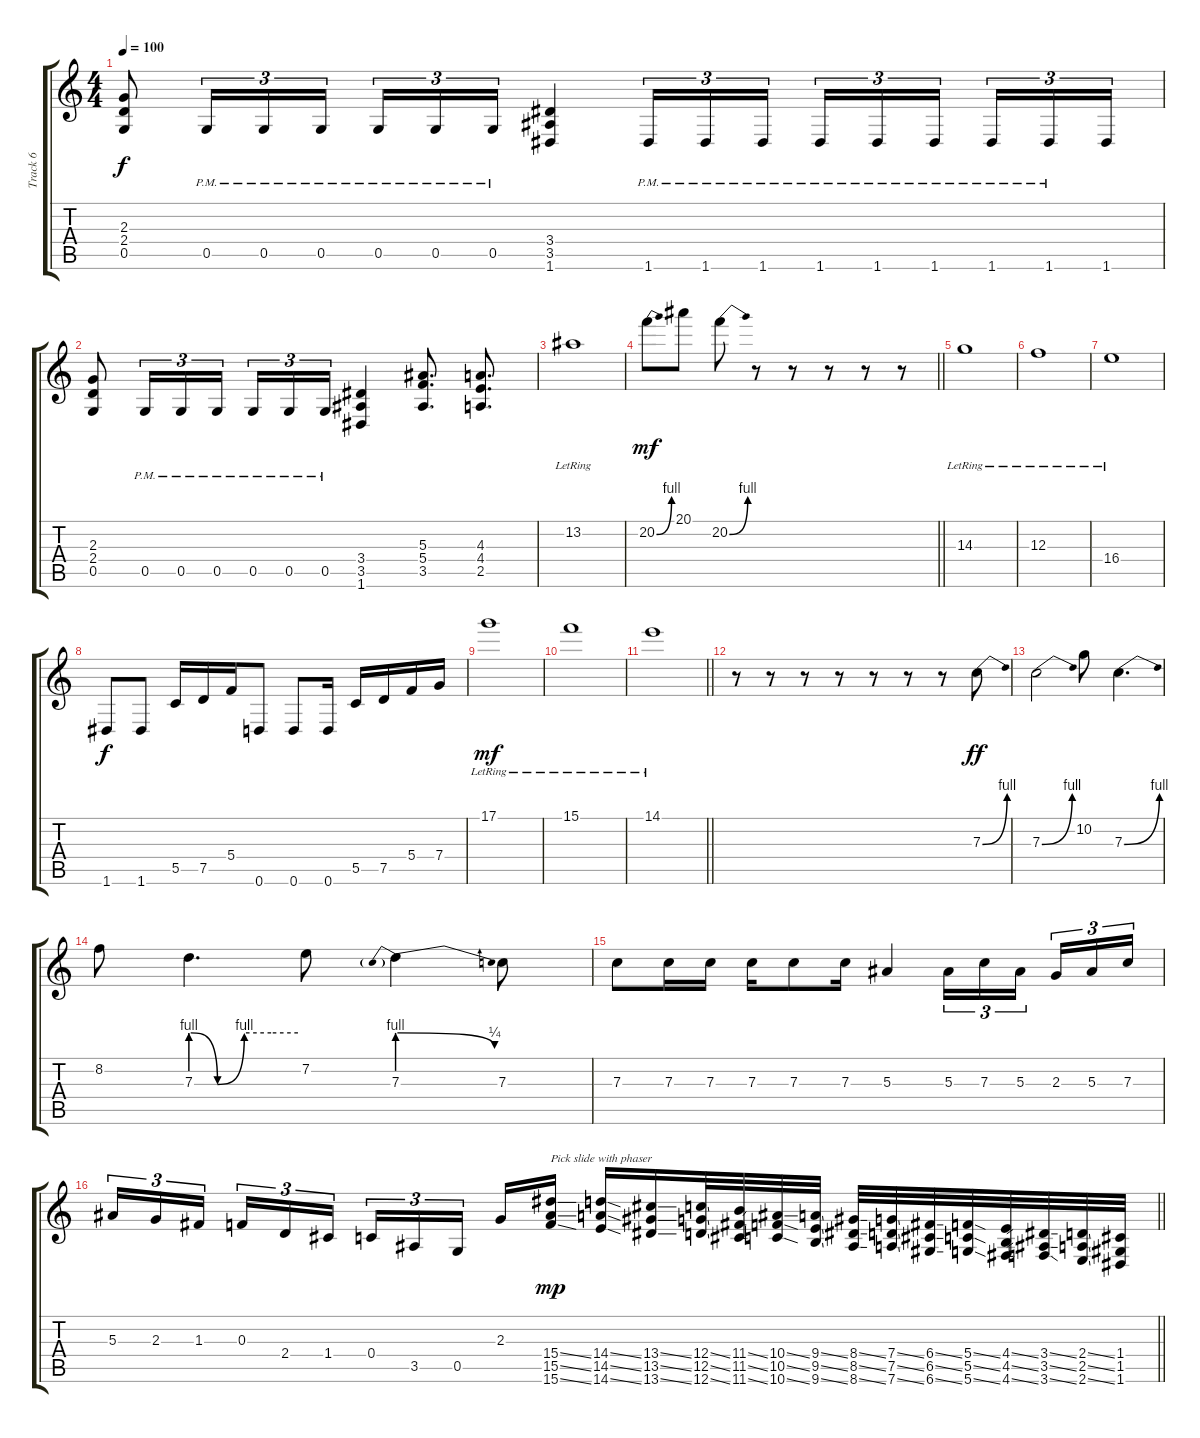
\track ("Track 6" "Track 6") {instrument overdrivenguitar}
\staff {score tabs}
\tuning (D4 A3 F3 C3 G2 D2) {hide}
\ts (4 4)
\tempo 100
\clef g2
\ks c
(2.3 2.4 0.5).8{dy f} 0.5{pm}.16{tu (3 2)} 0.5{pm}.16{tu (3 2)} 0.5{pm}.16{tu (3 2)} 0.5{pm}.16{tu (3 2)} 0.5{pm}.16{tu (3 2)} 0.5{pm}.16{tu (3 2)} (3.4 3.5 1.6).4 1.6{pm}.16{tu (3 2)} 1.6{pm}.16{tu (3 2)} 1.6{pm}.16{tu (3 2)} 1.6{pm}.16{tu (3 2)} 1.6{pm}.16{tu (3 2)} 1.6{pm}.16{tu (3 2) beam splitsecondary} 1.6{pm}.16{tu (3 2)} 1.6{pm}.16{tu (3 2)} 1.6.16{tu (3 2)} |
(2.3 2.4 0.5).8 0.5{pm}.16{tu (3 2)} 0.5{pm}.16{tu (3 2)} 0.5{pm}.16{tu (3 2)} 0.5{pm}.16{tu (3 2)} 0.5{pm}.16{tu (3 2)} 0.5{pm}.16{tu (3 2)} (3.4 3.5 1.6).4 (5.3 5.4 3.5).8{d} (4.3 4.4 2.5).8{d} |
13.2{lr}.1 |
\barLineRight lightlight
20.2{be (bend 0 0 60 4)}.8{dy mf} 20.1.8 20.2{be (bend 0 0 60 4)}.8 r.8 r.8 r.8 r.8 r.8 |
14.3{lr}.1 |
12.3{lr}.1 |
16.4{lr}.1 |
1.6.8{dy f} 1.6.8 5.5.16 7.5.16 5.4.16 0.6.8 0.6.8 0.6.16 5.5.16 7.5.16 5.4.16 7.4.16 |
17.1{lr}.1{dy mf} |
15.1{lr}.1 |
\barLineRight lightlight
14.1{lr}.1 |
r.8 r.8 r.8 r.8 r.8 r.8 r.8 7.3{be (bend 0 0 60 4)}.8{dy ff} |
7.3{be (bend 0 0 60 4)}.2 10.2.8 7.3{be (bend 0 0 60 4)}.4{d} |
8.2.8 7.3{be (custom 0 4 15 0 30 4 45 4 60 4)}.4{d} 7.2.8 7.3{be (prebendrelease 0 4 60 1)}.4 7.3.8 |
7.3.8 7.3.16 7.3.16 7.3.16 7.3.8 7.3.16 5.3.4 5.3.16{tu (3 2)} 7.3.16{tu (3 2)} 5.3.16{tu (3 2) beam splitsecondary} 2.3.16{tu (3 2)} 5.3.16{tu (3 2)} 7.3.16{tu (3 2)} |
\barLineRight lightlight
5.3.16{tu (3 2)} 2.3.16{tu (3 2)} 1.3.16{tu (3 2) beam splitsecondary} 0.3.16{tu (3 2)} 2.4.16{tu (3 2)} 1.4.16{tu (3 2)} 0.4.16{tu (3 2)} 3.5.16{tu (3 2)} 0.5.16{tu (3 2) beam splitsecondary} 2.3.16 (15.4{ss} 15.5{ss} 15.6{ss}).16{txt "Pick slide with phaser " dy mp} (14.4{ss} 14.5{ss} 14.6{ss}).16 (13.4{ss} 13.5{ss} 13.6{ss}).16 (12.4{ss} 12.5{ss} 12.6{ss}).32 (11.4{ss} 11.5{ss} 11.6{ss}).32 (10.4{ss} 10.5{ss} 10.6{ss}).32 (9.4{ss} 9.5{ss} 9.6{ss}).32 (8.4{ss} 8.5{ss} 8.6{ss}).32 (7.4{ss} 7.5{ss} 7.6{ss}).32 (6.4{ss} 6.5{ss} 6.6{ss}).32 (5.4{ss} 5.5{ss} 5.6{ss}).32 (4.4{ss} 4.5{ss} 4.6{ss}).32 (3.4{ss} 3.5{ss} 3.6{ss}).32 (2.4{ss} 2.5{ss} 2.6{ss}).32 (1.4 1.5 1.6).32
